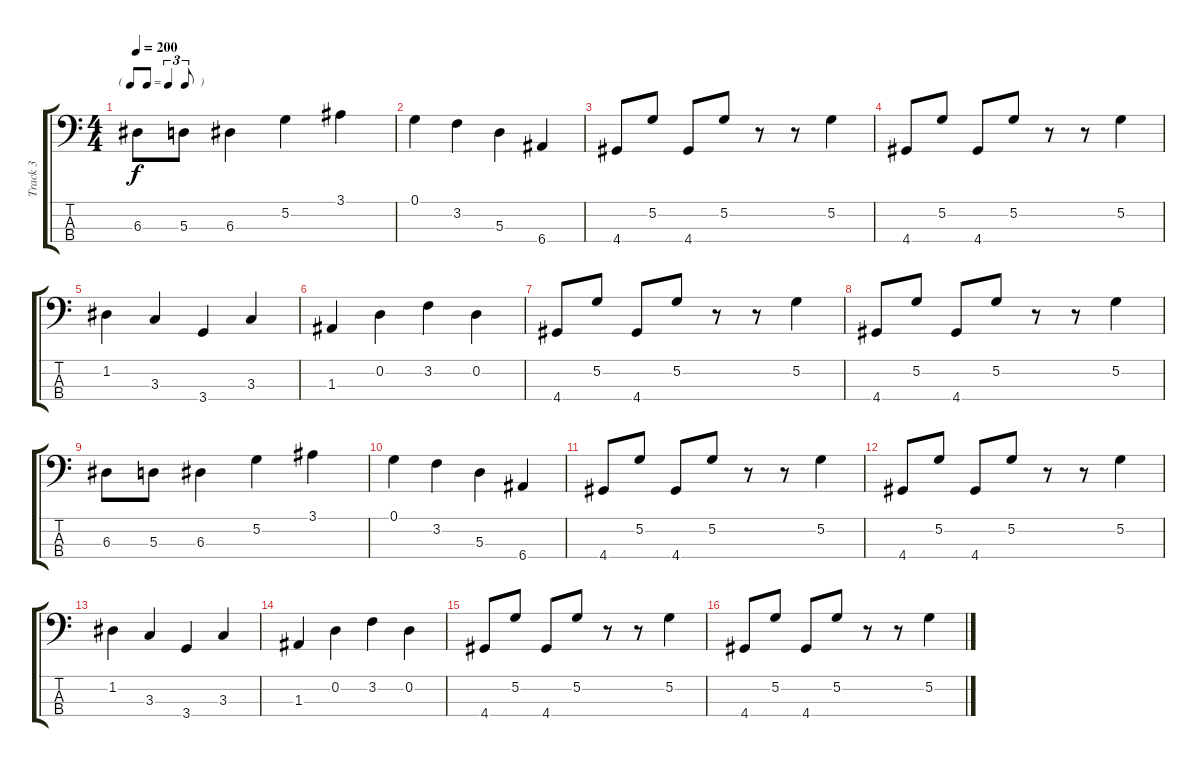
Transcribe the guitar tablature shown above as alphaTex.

\track ("Track 3" "Track 3") {instrument electricbassfinger}
\staff {score tabs}
\tuning (G2 D2 A1 E1) {hide}
\ts (4 4)
\tf triplet8th
\tempo 200
\clef f4
\ks c
6.3.8{dy f} 5.3.8 6.3.4 5.2.4 3.1.4 |
0.1.4 3.2.4 5.3.4 6.4.4 |
4.4.8 5.2.8 4.4.8 5.2.8 r.8 r.8 5.2.4 |
4.4.8 5.2.8 4.4.8 5.2.8 r.8 r.8 5.2.4 |
1.2.4 3.3.4 3.4.4 3.3.4 |
1.3.4 0.2.4 3.2.4 0.2.4 |
4.4.8 5.2.8 4.4.8 5.2.8 r.8 r.8 5.2.4 |
4.4.8 5.2.8 4.4.8 5.2.8 r.8 r.8 5.2.4 |
6.3.8 5.3.8 6.3.4 5.2.4 3.1.4 |
0.1.4 3.2.4 5.3.4 6.4.4 |
4.4.8 5.2.8 4.4.8 5.2.8 r.8 r.8 5.2.4 |
4.4.8 5.2.8 4.4.8 5.2.8 r.8 r.8 5.2.4 |
1.2.4 3.3.4 3.4.4 3.3.4 |
1.3.4 0.2.4 3.2.4 0.2.4 |
4.4.8 5.2.8 4.4.8 5.2.8 r.8 r.8 5.2.4 |
4.4.8 5.2.8 4.4.8 5.2.8 r.8 r.8 5.2.4
